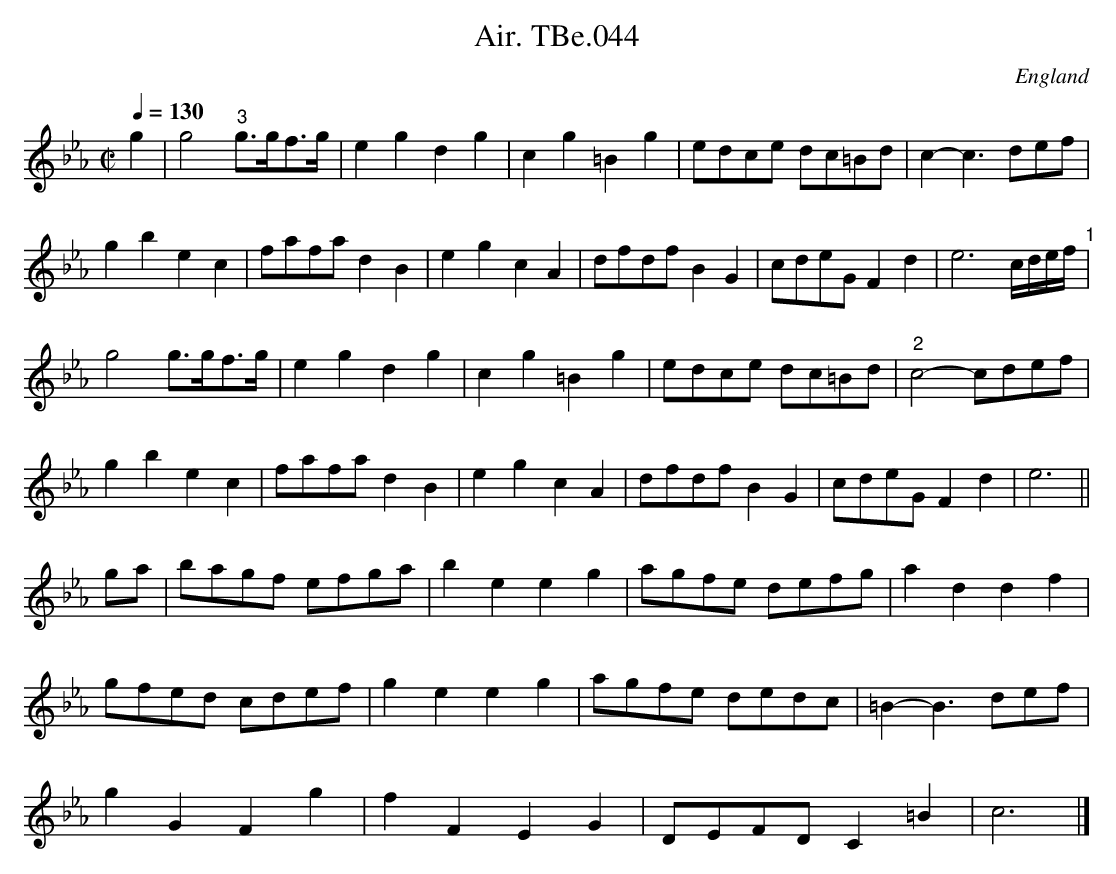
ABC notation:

X:1
T:Air. TBe.044
M:C|
L:1/8
Q:1/4=130
O:England
K:C minor
g2 | g4 "^3"g>gf>g | e2g2d2g2 | c2g2=B2g2 | edce dc=Bd | c2-c3 def |!
g2b2e2c2 | fafa d2B2 | e2g2c2A2 | dfdf B2G2 |cdeG F2 d2 | e6 c/d/e/f/ "^1"  |!
g4 g>gf>g | e2g2d2g2 | c2g2=B2g2 | edce dc=Bd | "^2" c4-cdef |!
g2b2e2c2 | fafa d2B2 | e2g2c2A2 | dfdf B2G2 | cdeG F2 d2 | e6 ||!
ga | bagf efga | b2e2e2g2 | agfe defg | a2 d2d2f2 |!
gfed cdef | g2e2e2g2 | agfe dedc | =B2-B3 def |!
g2G2F2g2 | f2F2E2G2 | DEFD C2 =B2 | c6 |]
